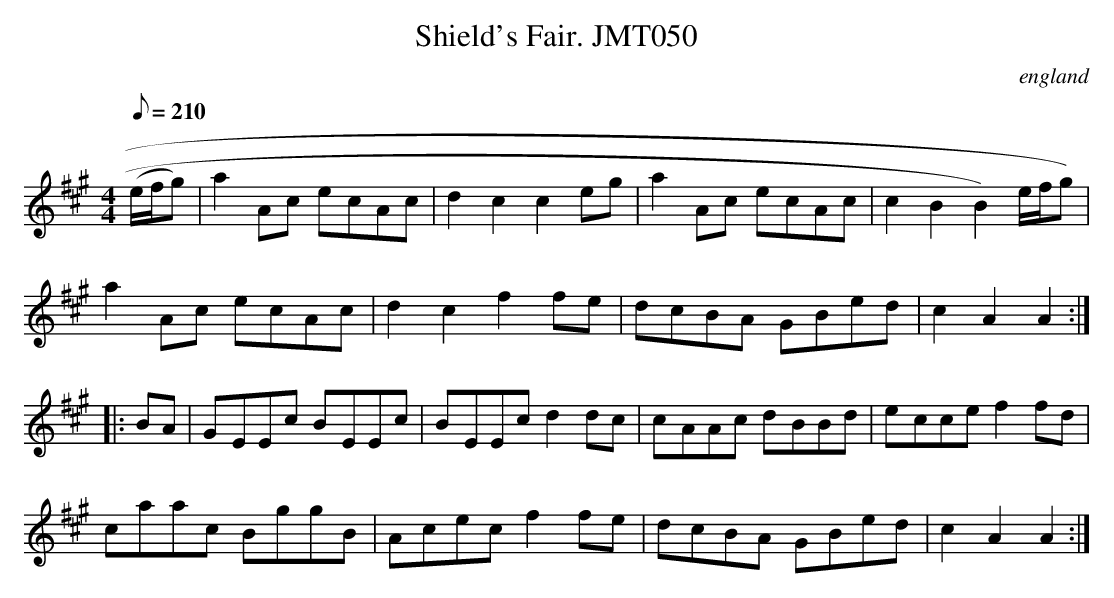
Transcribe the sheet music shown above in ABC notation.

X:1
T:Shield's Fair. JMT050
O:england
M:4/4
L:1/8
Q:210
K:A
(e/f/g)|a2Ac e-cAc|d2c2c2eg|a2Ac e-cAc|c2B2B2)e/f/g)|
a2Ac e-cAc|d2c2f2fe|d-cBA G-Bed|c2A2A2:|
|:BA|G-EEc B-EEc|B-EEcd2dc|c-AAc d-BBd|e-ccef2fd|
c-aac B-ggB|A-cec f2fe|d-cBA G-Bed|c2A2A2:|]
